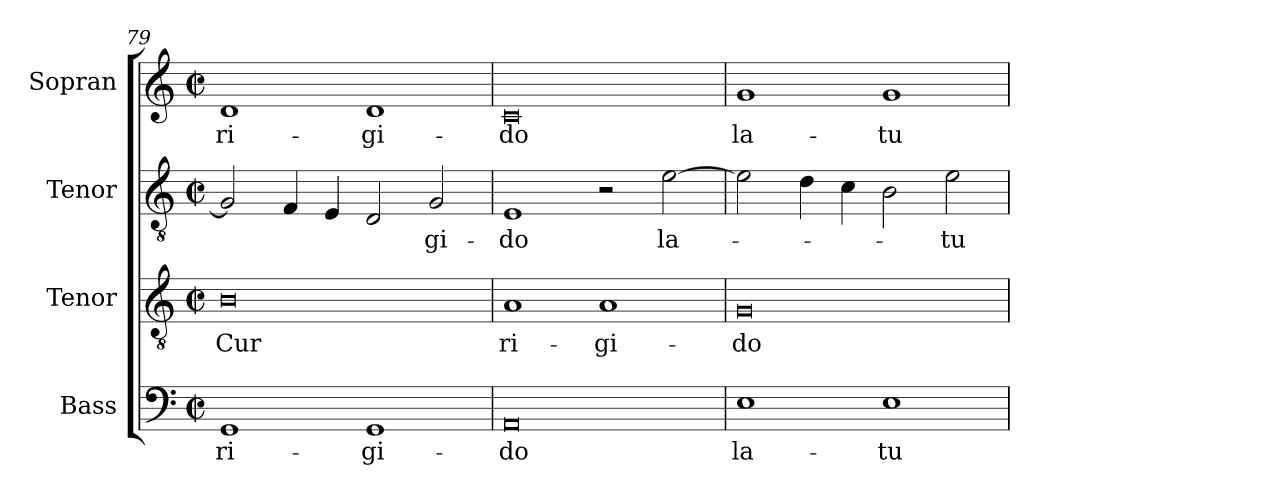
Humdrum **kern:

**kern	**text	**kern	**text	**kern	**text	**kern	**text
*part4	*part4	*part3	*part3	*part2	*part2	*part1	*part1
*staff4	*staff4	*staff3	*staff3	*staff2	*staff2	*staff1	*staff1
*I"Bass	*	*I"Tenor	*	*I"Tenor	*	*I"Sopran	*
*	*	*I'Tenor	*	*	*	*	*
*clefF4	*	*clefGv2	*	*clefGv2	*	*clefG2	*
*	*	*ITrd7c12	*	*ITrd7c12	*	*	*
*k[]	*	*k[]	*	*k[]	*	*k[]	*
*M2/2	*	*M2/2	*	*M2/2	*	*M2/2	*
*met(c|)	*	*met(c|)	*	*met(c|)	*	*met(c|)	*
=79	=79	=79	=79	=79	=79	=79	=79
!	!LO:LY:b:color=#000000	!	!	!	!	!	!
!	!	!	!LO:LY:b:color=#000000	!	!	!	!
!	!	!	!	!	!	!	!LO:LY:b:color=#000000
1GGi	ri-	0BBi	Cur	2GGi/]	.	1di	ri-
.	.	.	.	4FFi/	.	.	.
.	.	.	.	4EEi/	.	.	.
!	!LO:LY:b:color=#000000	!	!	!	!	!	!
!	!	!	!	!	!	!	!LO:LY:b:color=#000000
1GGi	-gi-	.	.	2DDi/	.	1di	-gi-
!	!	!	!	!	!LO:LY:b:color=#000000	!	!
.	.	.	.	2GGi/	-gi-	.	.
=80	=80	=80	=80	=80	=80	=80	=80
!	!LO:LY:b:color=#000000	!	!	!	!	!	!
!	!	!	!LO:LY:b:color=#000000	!	!	!	!
!	!	!	!	!	!LO:LY:b:color=#000000	!	!
!	!	!	!	!	!	!	!LO:LY:b:color=#000000
0AAi	-do	1AAi	ri-	1EEi	-do	0ci	-do
!	!	!	!LO:LY:b:color=#000000	!	!	!	!
.	.	1AAi	-gi-	2r	.	.	.
!	!	!	!	!	!LO:LY:b:color=#000000	!	!
.	.	.	.	[>2Ei\	la-	.	.
=81	=81	=81	=81	=81	=81	=81	=81
!	!LO:LY:b:color=#000000	!	!	!	!	!	!
!	!	!	!LO:LY:b:color=#000000	!	!	!	!
!	!	!	!	!	!	!	!LO:LY:b:color=#000000
1Ei	la-	0GGi	-do	2Ei\]	.	1gi	la-
.	.	.	.	4Di\	.	.	.
.	.	.	.	4Ci\	.	.	.
!	!LO:LY:b:color=#000000	!	!	!	!	!	!
!	!	!	!	!	!	!	!LO:LY:b:color=#000000
1Ei	-tu-	.	.	2BBi\	.	1gi	-tu-
!	!	!	!	!	!LO:LY:b:color=#000000	!	!
.	.	.	.	2Ei\	-tu-	.	.
=	=	=	=	=	=	=	=
*-	*-	*-	*-	*-	*-	*-	*-
